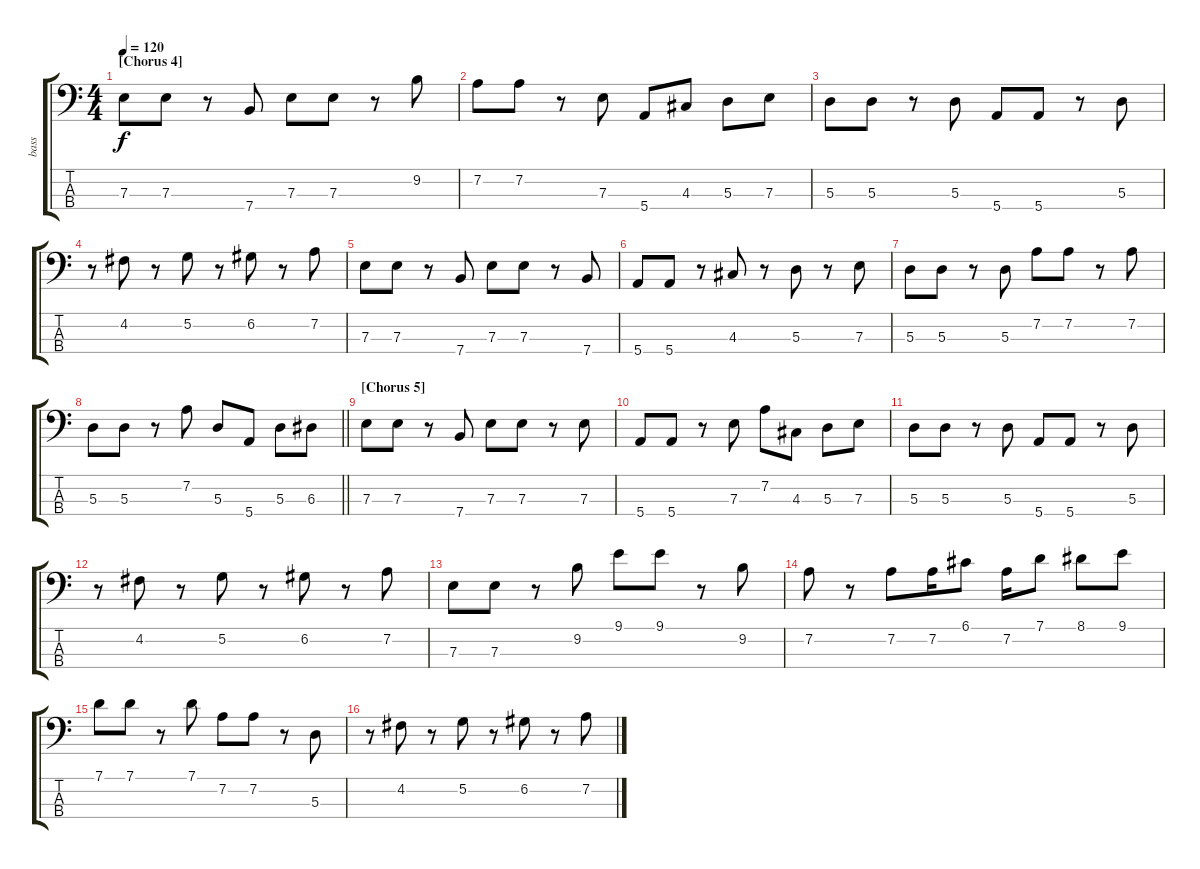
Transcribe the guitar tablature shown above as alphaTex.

\track ("bass" "bass") {instrument electricbassfinger}
\staff {score tabs}
\tuning (G2 D2 A1 E1) {hide}
\ts (4 4)
\section ("" "[Chorus 4]")
\tempo 120
\clef f4
\ks c
7.3.8{dy f} 7.3.8 r.8 7.4.8 7.3.8 7.3.8 r.8 9.2.8 |
7.2.8 7.2.8 r.8 7.3.8 5.4.8 4.3.8 5.3.8 7.3.8 |
5.3.8 5.3.8 r.8 5.3.8 5.4.8 5.4.8 r.8 5.3.8 |
r.8 4.2.8 r.8 5.2.8 r.8 6.2.8 r.8 7.2.8 |
7.3.8 7.3.8 r.8 7.4.8 7.3.8 7.3.8 r.8 7.4.8 |
5.4.8 5.4.8 r.8 4.3.8 r.8 5.3.8 r.8 7.3.8 |
5.3.8 5.3.8 r.8 5.3.8 7.2.8 7.2.8 r.8 7.2.8 |
\barLineRight lightlight
5.3.8 5.3.8 r.8 7.2.8 5.3.8 5.4.8 5.3.8 6.3.8 |
\section ("" "[Chorus 5]")
7.3.8 7.3.8 r.8 7.4.8 7.3.8 7.3.8 r.8 7.3.8 |
5.4.8 5.4.8 r.8 7.3.8 7.2.8 4.3.8 5.3.8 7.3.8 |
5.3.8 5.3.8 r.8 5.3.8 5.4.8 5.4.8 r.8 5.3.8 |
r.8 4.2.8 r.8 5.2.8 r.8 6.2.8 r.8 7.2.8 |
7.3.8 7.3.8 r.8 9.2.8 9.1.8 9.1.8 r.8 9.2.8 |
7.2.8 r.8 7.2.8 7.2.16 6.1.8 7.2.16 7.1.8 8.1.8 9.1.8 |
7.1.8 7.1.8 r.8 7.1.8 7.2.8 7.2.8 r.8 5.3.8 |
r.8 4.2.8 r.8 5.2.8 r.8 6.2.8 r.8 7.2.8
